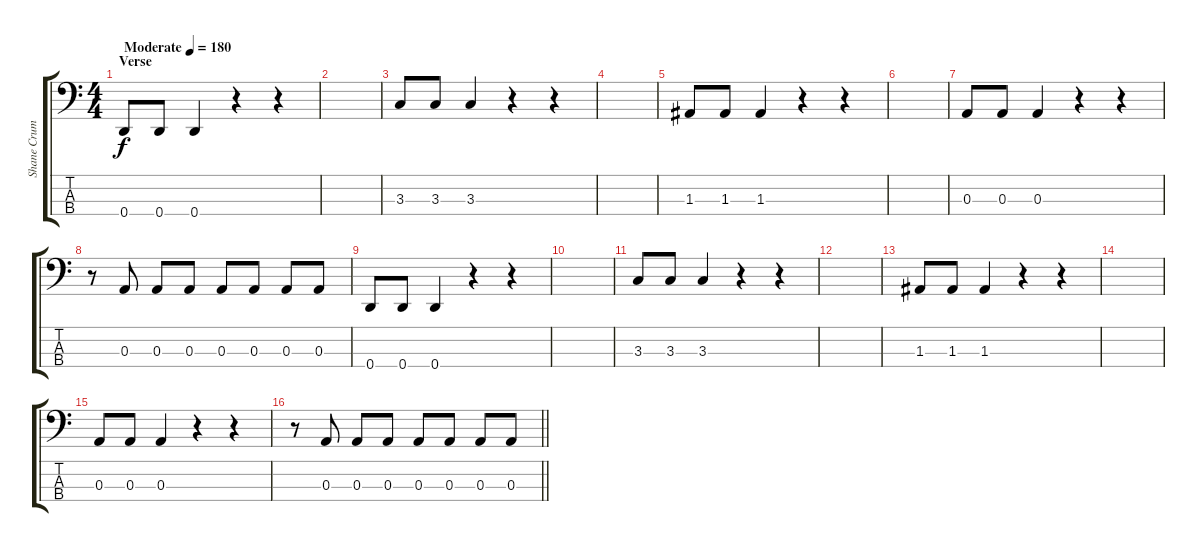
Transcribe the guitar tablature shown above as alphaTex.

\track ("Shane Crump - Bass" "Shane Crum") {instrument electricbassfinger}
\staff {score tabs}
\tuning (G2 D2 A1 D1) {hide}
\ts (4 4)
\section ("" "Verse")
\tempo (180 "Moderate")
\clef f4
\ks c
0.4.8{dy f instrument electricbassfinger} 0.4.8 0.4.4 r.4 r.4 |
|
3.3.8 3.3.8 3.3.4 r.4 r.4 |
|
1.3.8 1.3.8 1.3.4 r.4 r.4 |
|
0.3.8 0.3.8 0.3.4 r.4 r.4 |
r.8 0.3.8 0.3.8 0.3.8 0.3.8 0.3.8 0.3.8 0.3.8 |
0.4.8 0.4.8 0.4.4 r.4 r.4 |
|
3.3.8 3.3.8 3.3.4 r.4 r.4 |
|
1.3.8 1.3.8 1.3.4 r.4 r.4 |
|
0.3.8 0.3.8 0.3.4 r.4 r.4 |
\barLineRight lightlight
r.8 0.3.8 0.3.8 0.3.8 0.3.8 0.3.8 0.3.8 0.3.8
